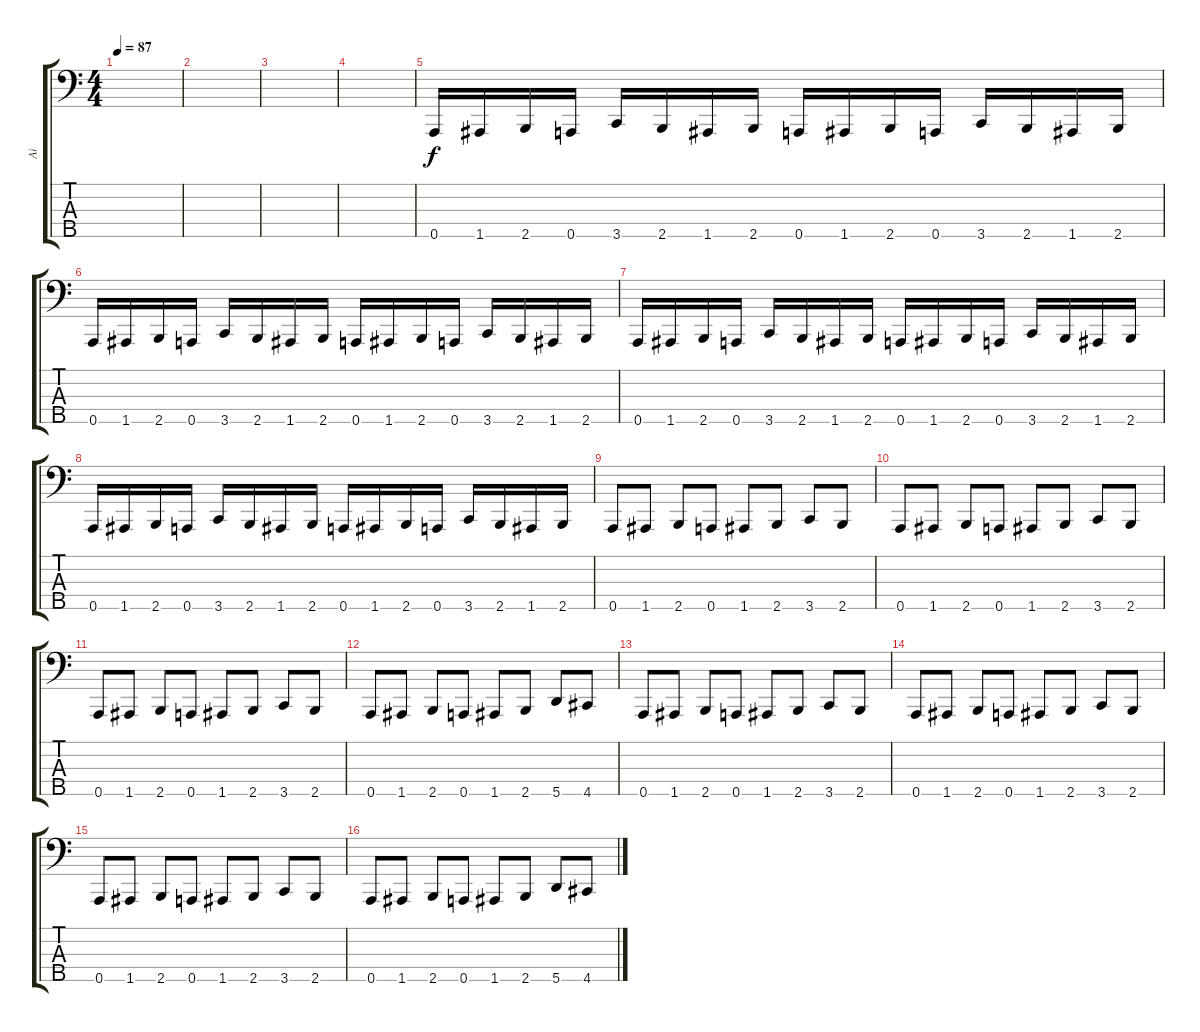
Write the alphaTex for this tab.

\track ("Ai" "Ai") {instrument electricbasspick}
\staff {score tabs}
\tuning (F2 C2 G1 D1 A0) {hide}
\ts (4 4)
\tempo 87
\tempo 102
\tempo 87
\clef f4
\ks c
|
|
|
|
0.5.16 1.5.16 2.5.16 0.5.16 3.5.16 2.5.16 1.5.16 2.5.16 0.5.16 1.5.16 2.5.16 0.5.16 3.5.16 2.5.16 1.5.16 2.5.16 |
0.5.16 1.5.16 2.5.16 0.5.16 3.5.16 2.5.16 1.5.16 2.5.16 0.5.16 1.5.16 2.5.16 0.5.16 3.5.16 2.5.16 1.5.16 2.5.16 |
0.5.16 1.5.16 2.5.16 0.5.16 3.5.16 2.5.16 1.5.16 2.5.16 0.5.16 1.5.16 2.5.16 0.5.16 3.5.16 2.5.16 1.5.16 2.5.16 |
0.5.16 1.5.16 2.5.16 0.5.16 3.5.16 2.5.16 1.5.16 2.5.16 0.5.16 1.5.16 2.5.16 0.5.16 3.5.16 2.5.16 1.5.16 2.5.16 |
0.5.8 1.5.8 2.5.8 0.5.8 1.5.8 2.5.8 3.5.8 2.5.8 |
0.5.8 1.5.8 2.5.8 0.5.8 1.5.8 2.5.8 3.5.8 2.5.8 |
0.5.8 1.5.8 2.5.8 0.5.8 1.5.8 2.5.8 3.5.8 2.5.8 |
0.5.8 1.5.8 2.5.8 0.5.8 1.5.8 2.5.8 5.5.8 4.5.8 |
0.5.8 1.5.8 2.5.8 0.5.8 1.5.8 2.5.8 3.5.8 2.5.8 |
0.5.8 1.5.8 2.5.8 0.5.8 1.5.8 2.5.8 3.5.8 2.5.8 |
0.5.8 1.5.8 2.5.8 0.5.8 1.5.8 2.5.8 3.5.8 2.5.8 |
0.5.8 1.5.8 2.5.8 0.5.8 1.5.8 2.5.8 5.5.8 4.5.8
